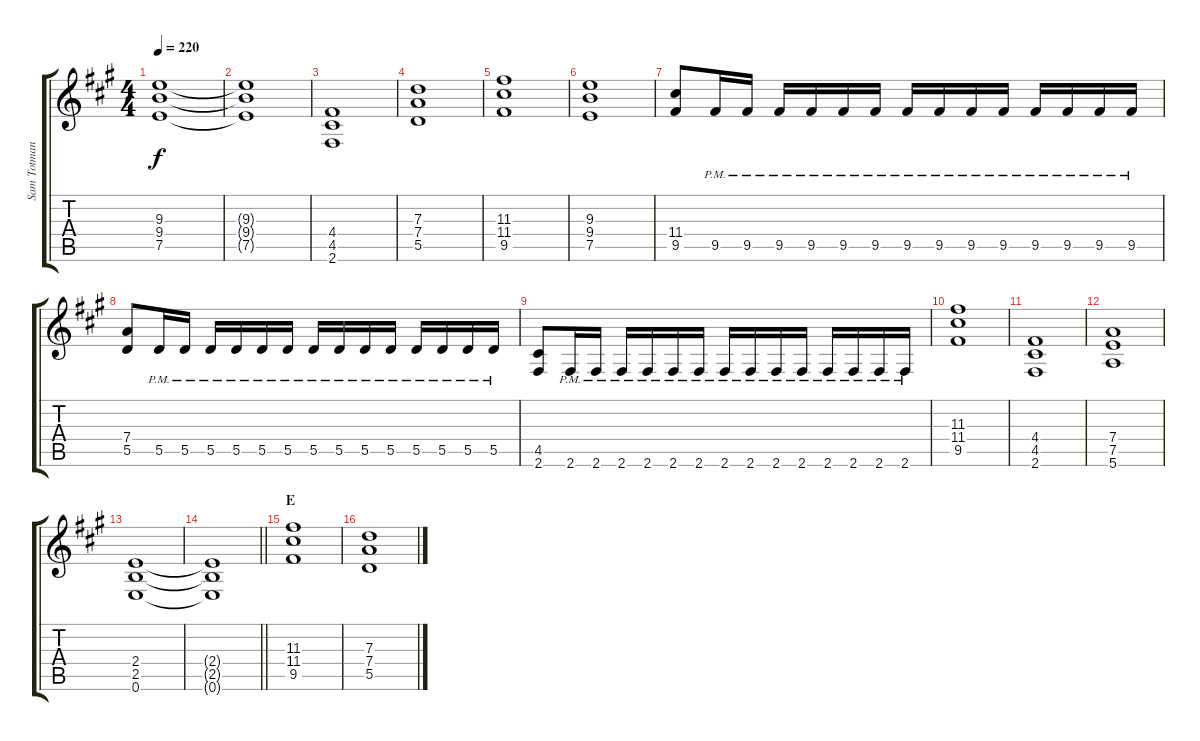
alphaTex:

\track ("Sam Totman I" "Sam Totman") {instrument overdrivenguitar}
\staff {score tabs}
\tuning (E4 B3 G3 D3 A2 E2) {hide}
\ts (4 4)
\tempo 220
\clef g2
\ks a
(9.3 9.4 7.5).1{dy f} |
(9.3{t} 9.4{t} 7.5{t}).1 |
(4.4 4.5 2.6).1 |
(7.3 7.4 5.5).1 |
(11.3 11.4 9.5).1 |
(9.3 9.4 7.5).1 |
(11.4 9.5).8 9.5{pm}.16 9.5{pm}.16 9.5{pm}.16 9.5{pm}.16 9.5{pm}.16 9.5{pm}.16 9.5{pm}.16 9.5{pm}.16 9.5{pm}.16 9.5{pm}.16 9.5{pm}.16 9.5{pm}.16 9.5{pm}.16 9.5{pm}.16 |
(7.4 5.5).8 5.5{pm}.16 5.5{pm}.16 5.5{pm}.16 5.5{pm}.16 5.5{pm}.16 5.5{pm}.16 5.5{pm}.16 5.5{pm}.16 5.5{pm}.16 5.5{pm}.16 5.5{pm}.16 5.5{pm}.16 5.5{pm}.16 5.5{pm}.16 |
(4.5 2.6).8 2.6{pm}.16 2.6{pm}.16 2.6{pm}.16 2.6{pm}.16 2.6{pm}.16 2.6{pm}.16 2.6{pm}.16 2.6{pm}.16 2.6{pm}.16 2.6{pm}.16 2.6{pm}.16 2.6{pm}.16 2.6{pm}.16 2.6{pm}.16 |
(11.3 11.4 9.5).1 |
(4.4 4.5 2.6).1 |
(7.4 7.5 5.6).1 |
(2.4 2.5 0.6).1 |
\barLineRight lightlight
(2.4{t} 2.5{t} 0.6{t}).1 |
\section ("" "E")
(11.3 11.4 9.5).1 |
(7.3 7.4 5.5).1
